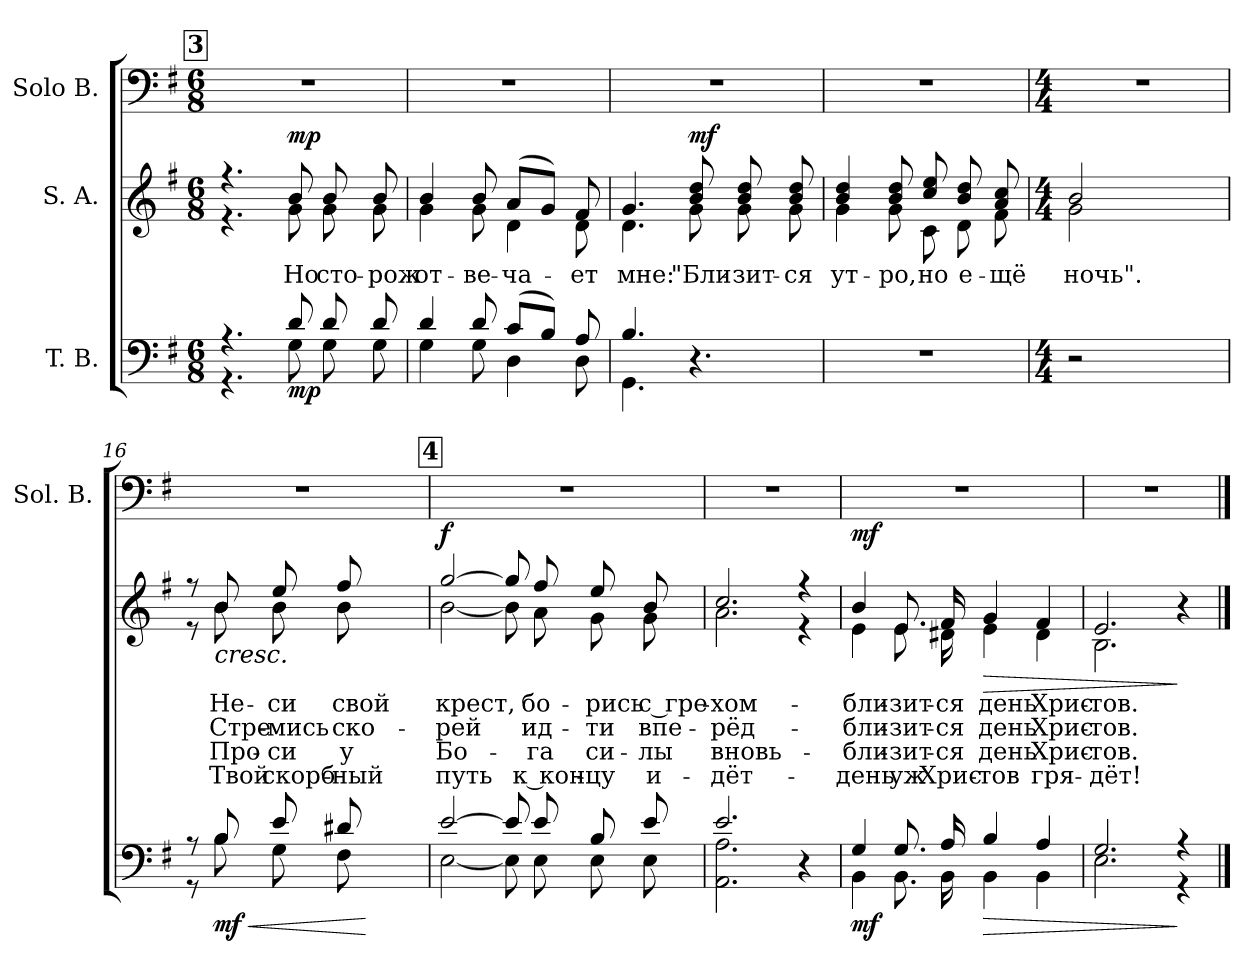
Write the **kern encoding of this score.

**kern	**dynam	**kern	**text	**text	**text	**text	**dynam	**kern
*part3	*part3	*part2	*part2	*part2	*part2	*part2	*part2	*part1
*staff3	*staff3	*staff2	*staff2	*staff2	*staff2	*staff2	*staff2	*staff1
*I"T. B.	*	*I"S. A.	*	*	*	*	*	*I"Solo В.
*	*	*	*	*	*	*	*	*I'Sol. В.
!!LO:LB:g=z
*clefF4	*	*clefG2	*	*	*	*	*	*clefF4
*k[f#]	*	*k[f#]	*	*	*	*	*	*k[f#]
*M6/8	*	*M6/8	*	*	*	*	*	*M6/8
!!LO:REH:place=s1:a:B:fs=14:t=3
=11	=11	=11	=11	=11	=11	=11	=11	=11
*^	*	*^	*	*	*	*	*	*
4.rGG	4.rA	.	4.re	4.rff	.	.	.	.	.	2.r
!	!	!LO:DY:b	!	!	!LO:LY:b	!	!	!	!LO:DY:a	!
8d/	8G\	mp	8b/	8g\	Но	.	.	.	mp	.
!	!	!	!	!	!LO:LY:b	!	!	!	!	!
8d/	8G\	.	8b/	8g\	сто-	.	.	.	.	.
!	!	!	!	!	!LO:LY:b	!	!	!	!	!
8d/	8G\	.	8b/	8g\	-рож	.	.	.	.	.
=12	=12	=12	=12	=12	=12	=12	=12	=12	=12	=12
!	!	!	!	!	!LO:LY:b	!	!	!	!	!
4d/	4G\	.	4b/	4g\	от-	.	.	.	.	2.r
!	!	!	!	!	!LO:LY:b	!	!	!	!	!
8d/	8G\	.	8b/	8g\	-ве-	.	.	.	.	.
!	!	!	!	!	!LO:LY:b	!	!	!	!	!
(>8c/L	4D\	.	(>8a/L	4d\	-ча-	.	.	.	.	.
8B/J)	.	.	8g/J)	.	.	.	.	.	.	.
!	!	!	!	!	!LO:LY:b	!	!	!	!	!
8A/	8D\	.	8f#/	8d\	-ет	.	.	.	.	.
=13	=13	=13	=13	=13	=13	=13	=13	=13	=13	=13
!	!	!	!	!	!LO:LY:b	!	!	!	!	!
4.B/	4.GG\	.	4.g/	4.d\	мне:	.	.	.	.	2.r
!	!	!	!	!	!LO:LY:b	!	!	!	!LO:DY:a	!
4.r	4.ryy	.	8b/ 8dd/	8g\	"Бли-	.	.	.	mf	.
!	!	!	!	!	!LO:LY:b	!	!	!	!	!
.	.	.	8b/ 8dd/	8g\	-зит-	.	.	.	.	.
!	!	!	!	!	!LO:LY:b	!	!	!	!	!
.	.	.	8b/ 8dd/	8g\	-ся	.	.	.	.	.
*v	*v	*	*	*	*	*	*	*	*	*
=14	=14	=14	=14	=14	=14	=14	=14	=14	=14
!	!	!	!	!LO:LY:b	!	!	!	!	!
2.r	.	4b/ 4dd/	4g\	ут-	.	.	.	.	2.r
!	!	!	!	!LO:LY:b	!	!	!	!	!
.	.	8b/ 8dd/	8g\	-ро,	.	.	.	.	.
!	!	!	!	!LO:LY:b	!	!	!	!	!
.	.	8cc/ 8ee/	8c\	но	.	.	.	.	.
!	!	!	!	!LO:LY:b	!	!	!	!	!
.	.	8b/ 8dd/	8d\	е-	.	.	.	.	.
!	!	!	!	!LO:LY:b	!	!	!	!	!
.	.	8a/ 8cc/	8f#\	-щё	.	.	.	.	.
=15	=15	=15	=15	=15	=15	=15	=15	=15	=15
*M4/4	*	*M4/4	*	*	*	*	*	*	*M4/4
!	!	!	!	!LO:LY:b	!	!	!	!	!
2r	.	2b/	2g\	ночь".	.	.	.	.	1r
2ryy	.	2ryy	2ryy	.	.	.	.	.	.
!!LO:LB:g=z
=16	=16	=16	=16	=16	=16	=16	=16	=16	=16
*^	*	*	*	*	*	*	*	*	*
8rGG	8rA	.	8re	8rff	.	.	.	.	.	1r
!	!	!LO:HP:b	!	!	!LO:LY:b	!LO:LY:b	!LO:LY:b	!LO:LY:b	!LO:HP:b	!
!	!	!LO:DY:n=1:b	!	!	!	!	!	!	!	!
8B/	8B\	< mf	8b/	8b\	Не-	Стре-	Про-	Твой	<	.
!	!	!	!	!	!LO:LY:b	!LO:LY:b	!LO:LY:b	!LO:LY:b	!	!
8e/	8G\	.	8ee/	8b\	-си	-мись	-си	скорб-	.	.
!	!	!	!	!	!LO:LY:b	!LO:LY:b	!LO:LY:b	!LO:LY:b	!	!
8d#X/	8F#\	.	8ff#/	8b\	свой	ско-	у	-ный	.	.
2ryy	2ryy	[	2ryy	2ryy	.	.	.	.	.	.
!!LO:REH:place=s1:a:B:fs=14:t=4
=17	=17	=17	=17	=17	=17	=17	=17	=17	=17	=17
!	!	!	!	!	!LO:LY:b	!LO:LY:b	!LO:LY:b	!LO:LY:b	!LO:DY:a	!
[2e/	[2E\	.	[2gg/	[2b\	крест,	-рей	Бо-	путь	f	1r
8e/]	8E\]	.	8gg/]	8b\]	.	.	.	.	[	.
!	!	!	!	!	!LO:LY:b	!LO:LY:b	!LO:LY:b	!LO:LY:b	!	!
8e/	8E\	.	8ff#/	8a\	бо-	ид-	-га	к кон-	.	.
!	!	!	!	!	!LO:LY:b	!LO:LY:b	!LO:LY:b	!LO:LY:b	!	!
8B/	8E\	.	8ee/	8g\	-рись	-ти	си-	-цу	.	.
!	!	!	!	!	!LO:LY:b	!LO:LY:b	!LO:LY:b	!LO:LY:b	!	!
8e/	8E\	.	8b/	8g\	с гре-	впе-	-лы	и-	.	.
=18	=18	=18	=18	=18	=18	=18	=18	=18	=18	=18
!	!	!	!	!	!LO:LY:b	!LO:LY:b	!LO:LY:b	!LO:LY:b	!	!
2.e/	2.AA\ 2.A\	.	2.cc/	2.a\	-хом-	-рёд-	вновь-	-дёт-	.	1r
4r	4ryy	.	4re	4rff	.	.	.	.	.	.
=19	=19	=19	=19	=19	=19	=19	=19	=19	=19	=19
!	!	!LO:DY:b	!	!	!LO:LY:b	!LO:LY:b	!LO:LY:b	!LO:LY:b	!LO:DY:a	!
4G/	4BB\	mf	4b/	4e\	-бли-	-бли-	-бли-	день	mf	1r
!	!	!	!	!	!LO:LY:b	!LO:LY:b	!LO:LY:b	!LO:LY:b	!	!
8.G/	8.BB\	.	8.e/	8.e\	-зит-	-зит-	-зит-	уж	.	.
!	!	!	!	!	!LO:LY:b	!LO:LY:b	!LO:LY:b	!LO:LY:b	!	!
16A/	16BB\	.	16f#/	16d#X\	-ся	-ся	-ся	Хрис-	.	.
!	!	!LO:HP:b	!	!	!LO:LY:b	!LO:LY:b	!LO:LY:b	!LO:LY:b	!LO:HP:b	!
4B/	4BB\	>	4g/	4e\	день	день	день	-тов	>	.
!	!	!	!	!	!LO:LY:b	!LO:LY:b	!LO:LY:b	!LO:LY:b	!	!
4A/	4BB\	.	4f#/	4d#\	Хрис-	Хрис-	Хрис-	гря-	.	.
=20	=20	=20	=20	=20	=20	=20	=20	=20	=20	=20
!	!	!	!	!	!LO:LY:b	!LO:LY:b	!LO:LY:b	!LO:LY:b	!	!
2.G/	2.E\	.	2.e/	2.B\	-тов.	-тов.	-тов.	-дёт!	.	1r
4rGG	4rA	]	4r	4ryy	.	.	.	.	]	.
*v	*v	*	*	*	*	*	*	*	*	*
*	*	*v	*v	*	*	*	*	*	*
==	==	==	==	==	==	==	==	==
*-	*-	*-	*-	*-	*-	*-	*-	*-
